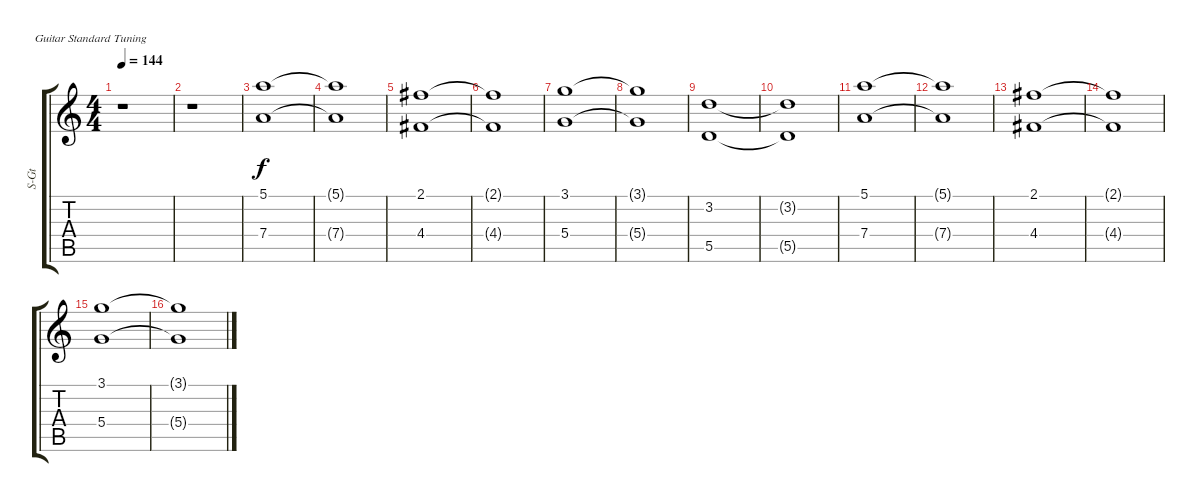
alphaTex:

\bracketExtendMode groupsimilarinstruments
\otherSystemsTrackNameOrientation horizontal
\track ("Moog" "S-Gt") {instrument pad3polysynth}
\staff {score tabs}
\tuning (E4 B3 G3 D3 A2 E2)
\displaytranspose 12
\ts (4 4)
\tempo 144
\clef g2
\ks c
r.1{dy f instrument pad3polysynth beam Down} |
r.1{beam Down} |
(5.1 7.4).1{beam Down} |
(5.1{t} 7.4{t}).1{beam Down} |
(2.1{acc #} 4.4{acc #}).1{beam Down} |
(2.1{t acc #} 4.4{t acc #}).1{beam Down} |
(3.1 5.4).1{beam Down} |
(3.1{t} 5.4{t}).1{beam Down} |
(3.2 5.5).1{beam Up} |
(3.2{t} 5.5{t}).1{beam Up} |
(5.1 7.4).1{beam Down} |
(5.1{t} 7.4{t}).1{beam Down} |
(2.1{acc #} 4.4{acc #}).1{beam Down} |
(2.1{t acc #} 4.4{t acc #}).1{beam Down} |
(3.1 5.4).1{beam Down} |
(3.1{t} 5.4{t}).1{beam Down}
